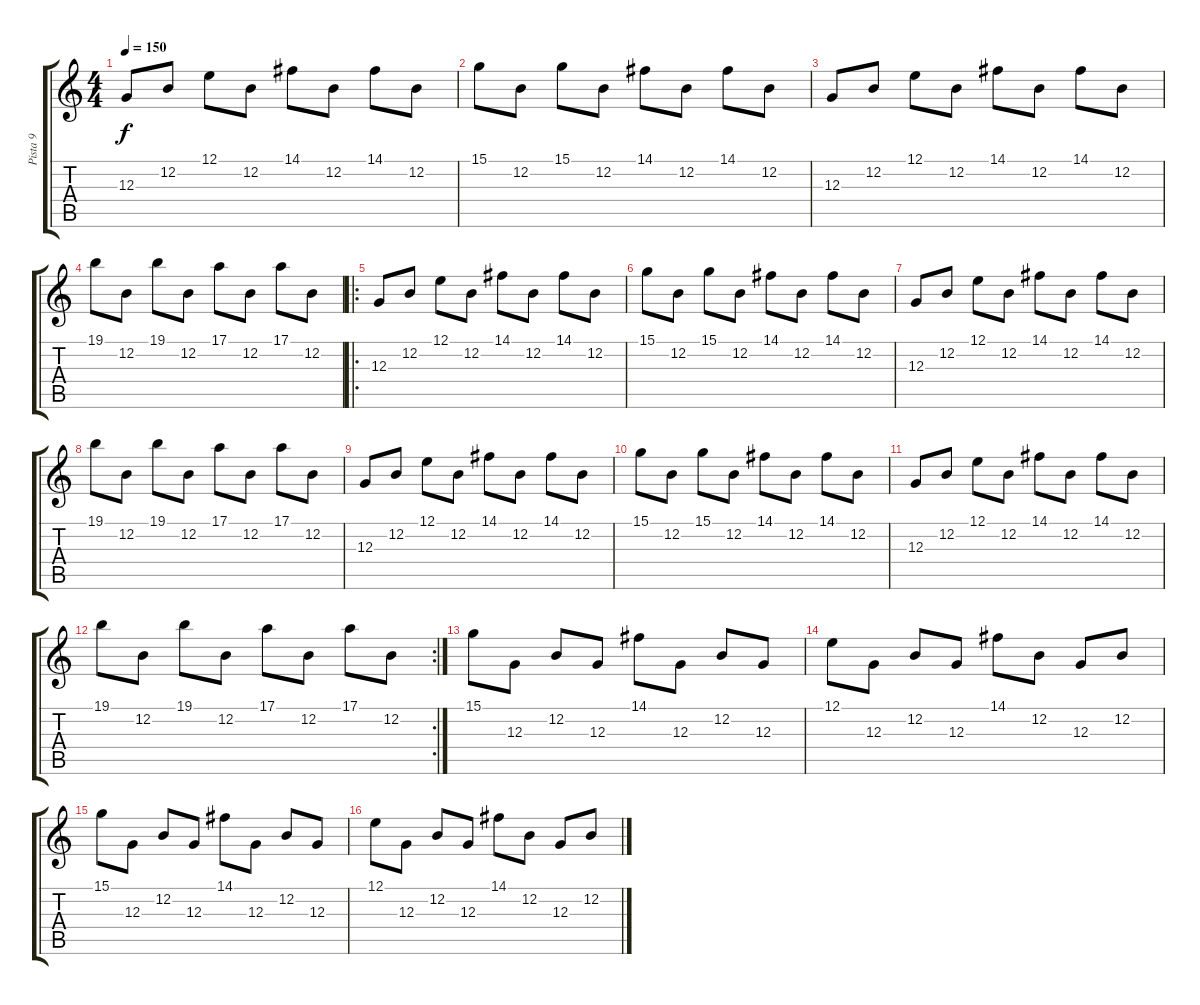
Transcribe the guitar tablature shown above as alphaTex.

\track ("Pista 9" "Pista 9") {instrument synthstrings1}
\staff {score tabs}
\tuning (E4 B3 G3 D3 A2 E2) {hide}
\ts (4 4)
\tempo 150
\clef g2
\ks c
12.3.8{dy f} 12.2.8 12.1.8 12.2.8 14.1.8 12.2.8 14.1.8 12.2.8 |
15.1.8 12.2.8 15.1.8 12.2.8 14.1.8 12.2.8 14.1.8 12.2.8 |
12.3.8 12.2.8 12.1.8 12.2.8 14.1.8 12.2.8 14.1.8 12.2.8 |
19.1.8 12.2.8 19.1.8 12.2.8 17.1.8 12.2.8 17.1.8 12.2.8 |
\ro
12.3.8 12.2.8 12.1.8 12.2.8 14.1.8 12.2.8 14.1.8 12.2.8 |
15.1.8 12.2.8 15.1.8 12.2.8 14.1.8 12.2.8 14.1.8 12.2.8 |
12.3.8 12.2.8 12.1.8 12.2.8 14.1.8 12.2.8 14.1.8 12.2.8 |
19.1.8 12.2.8 19.1.8 12.2.8 17.1.8 12.2.8 17.1.8 12.2.8 |
12.3.8 12.2.8 12.1.8 12.2.8 14.1.8 12.2.8 14.1.8 12.2.8 |
15.1.8 12.2.8 15.1.8 12.2.8 14.1.8 12.2.8 14.1.8 12.2.8 |
12.3.8 12.2.8 12.1.8 12.2.8 14.1.8 12.2.8 14.1.8 12.2.8 |
\rc 2
19.1.8 12.2.8 19.1.8 12.2.8 17.1.8 12.2.8 17.1.8 12.2.8 |
15.1.8{volume 13} 12.3.8 12.2.8 12.3.8 14.1.8 12.3.8 12.2.8 12.3.8 |
12.1.8 12.3.8 12.2.8 12.3.8 14.1.8 12.2.8 12.3.8 12.2.8 |
15.1.8 12.3.8 12.2.8 12.3.8 14.1.8 12.3.8 12.2.8 12.3.8 |
12.1.8 12.3.8 12.2.8 12.3.8 14.1.8 12.2.8 12.3.8 12.2.8
